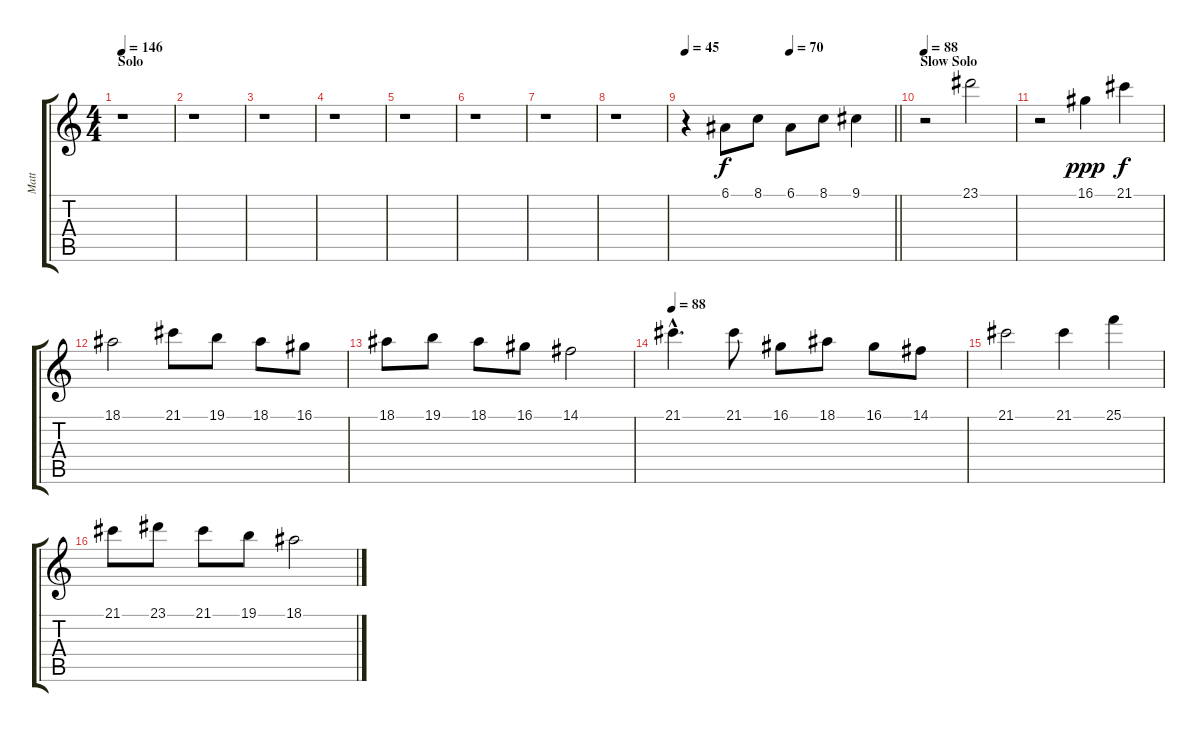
\track ("Matt" "Matt") {instrument celesta}
\staff {score tabs}
\tuning (E4 B3 G3 D3 A2 E2) {hide}
\ts (4 4)
\section ("" "Solo")
\tempo 146
\clef g2
\ks c
r.1{dy f} |
r.1 |
r.1 |
r.1 |
r.1 |
r.1 |
r.1 |
r.1 |
\tempo 45
\tempo (70 0.5)
\barLineRight lightlight
r.4 6.1.8 8.1.8 6.1.8 8.1.8 9.1.4 |
\section ("" "Slow Solo")
\tempo 88
r.2 23.1.2 |
r.2 16.1.4{dy ppp} 21.1.4{dy f} |
18.1.2 21.1.8 19.1.8 18.1.8 16.1.8 |
18.1.8 19.1.8 18.1.8 16.1.8 14.1.2 |
\tempo 88
21.1{hac}.4{d} 21.1.8 16.1.8 18.1.8 16.1.8 14.1.8 |
21.1.2 21.1.4 25.1.4 |
21.1.8 23.1.8 21.1.8 19.1.8 18.1.2
